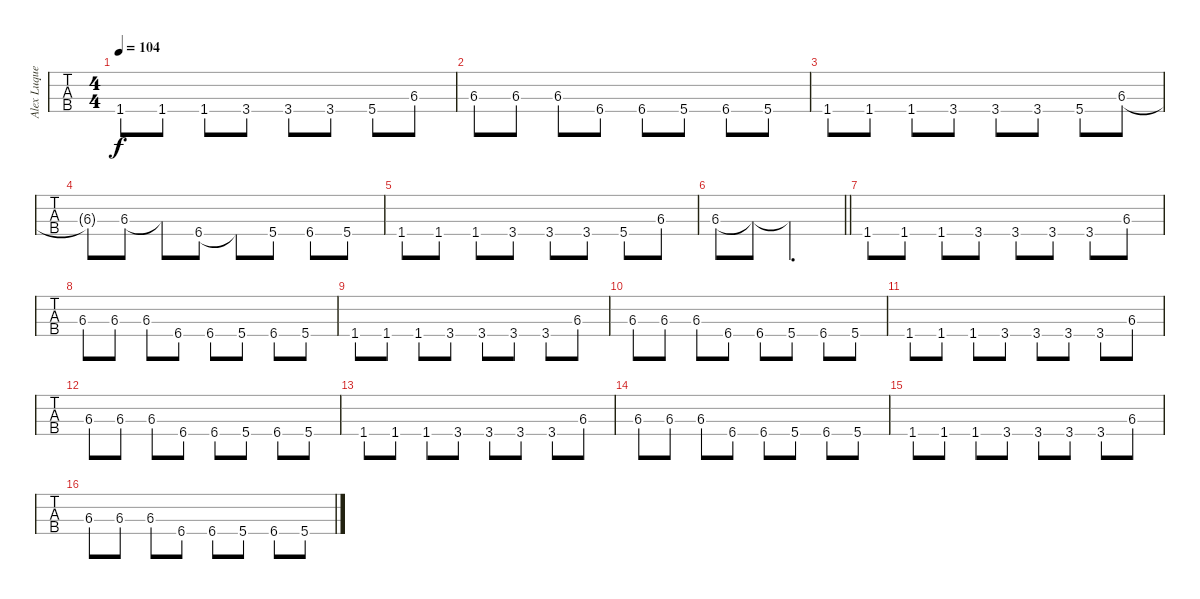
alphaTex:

\track ("Alex Luque " "Alex Luque") {instrument electricbassfinger}
\staff {tabs}
\tuning (G2 D2 A1 E1) {hide}
\ts (4 4)
\tempo 104
\clef f4
\ks c
1.4.8{dy f} 1.4.8 1.4.8 3.4.8 3.4.8 3.4.8 5.4.8 6.3.8 |
6.3.8 6.3.8 6.3.8 6.4.8 6.4.8 5.4.8 6.4.8 5.4.8 |
1.4.8 1.4.8 1.4.8 3.4.8 3.4.8 3.4.8 5.4.8 6.3.8 |
6.3{t}.8 6.3.8 6.3{t}.8 6.4.8 6.4{t}.8 5.4.8 6.4.8 5.4.8 |
1.4.8 1.4.8 1.4.8 3.4.8 3.4.8 3.4.8 5.4.8 6.3.8 |
\barLineRight lightlight
6.3.8 6.3{t}.8 6.3{t}.2{d} |
1.4.8 1.4.8 1.4.8 3.4.8 3.4.8 3.4.8 3.4.8 6.3.8 |
6.3.8 6.3.8 6.3.8 6.4.8 6.4.8 5.4.8 6.4.8 5.4.8 |
1.4.8 1.4.8 1.4.8 3.4.8 3.4.8 3.4.8 3.4.8 6.3.8 |
6.3.8 6.3.8 6.3.8 6.4.8 6.4.8 5.4.8 6.4.8 5.4.8 |
1.4.8 1.4.8 1.4.8 3.4.8 3.4.8 3.4.8 3.4.8 6.3.8 |
6.3.8 6.3.8 6.3.8 6.4.8 6.4.8 5.4.8 6.4.8 5.4.8 |
1.4.8 1.4.8 1.4.8 3.4.8 3.4.8 3.4.8 3.4.8 6.3.8 |
6.3.8 6.3.8 6.3.8 6.4.8 6.4.8 5.4.8 6.4.8 5.4.8 |
1.4.8 1.4.8 1.4.8 3.4.8 3.4.8 3.4.8 3.4.8 6.3.8 |
6.3.8 6.3.8 6.3.8 6.4.8 6.4.8 5.4.8 6.4.8 5.4.8
